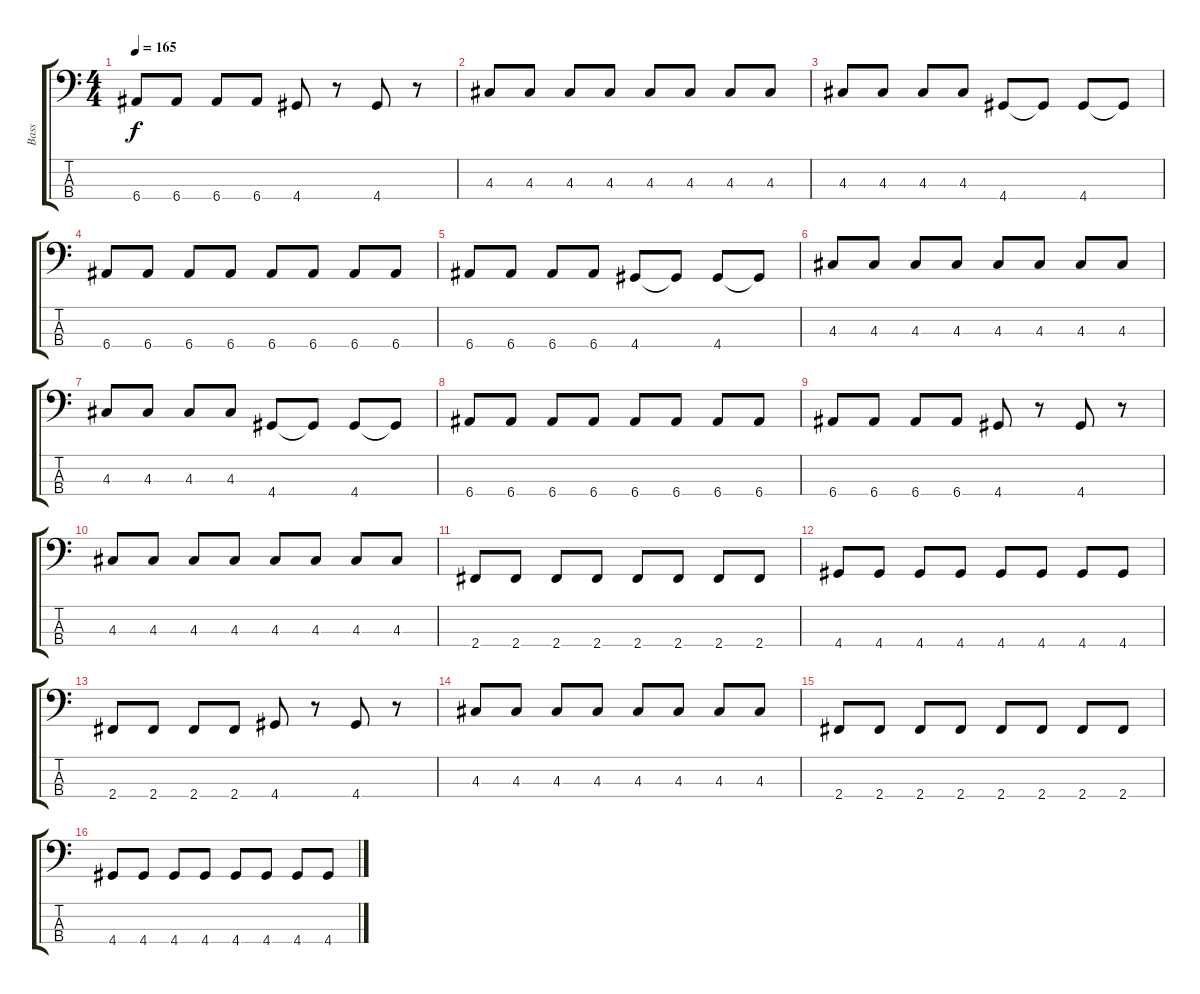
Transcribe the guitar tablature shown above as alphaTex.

\track ("Bass" "Bass") {instrument electricbassfinger}
\staff {score tabs}
\tuning (G2 D2 A1 E1) {hide}
\ts (4 4)
\tempo 165
\clef f4
\ks c
6.4.8{dy f} 6.4.8 6.4.8 6.4.8 4.4.8 r.8 4.4.8 r.8 |
4.3.8 4.3.8 4.3.8 4.3.8 4.3.8 4.3.8 4.3.8 4.3.8 |
4.3.8 4.3.8 4.3.8 4.3.8 4.4.8 4.4{t}.8 4.4.8 4.4{t}.8 |
6.4.8 6.4.8 6.4.8 6.4.8 6.4.8 6.4.8 6.4.8 6.4.8 |
6.4.8 6.4.8 6.4.8 6.4.8 4.4.8 4.4{t}.8 4.4.8 4.4{t}.8 |
4.3.8 4.3.8 4.3.8 4.3.8 4.3.8 4.3.8 4.3.8 4.3.8 |
4.3.8 4.3.8 4.3.8 4.3.8 4.4.8 4.4{t}.8 4.4.8 4.4{t}.8 |
6.4.8 6.4.8 6.4.8 6.4.8 6.4.8 6.4.8 6.4.8 6.4.8 |
6.4.8 6.4.8 6.4.8 6.4.8 4.4.8 r.8 4.4.8 r.8 |
4.3.8 4.3.8 4.3.8 4.3.8 4.3.8 4.3.8 4.3.8 4.3.8 |
2.4.8 2.4.8 2.4.8 2.4.8 2.4.8 2.4.8 2.4.8 2.4.8 |
4.4.8 4.4.8 4.4.8 4.4.8 4.4.8 4.4.8 4.4.8 4.4.8 |
2.4.8 2.4.8 2.4.8 2.4.8 4.4.8 r.8 4.4.8 r.8 |
4.3.8 4.3.8 4.3.8 4.3.8 4.3.8 4.3.8 4.3.8 4.3.8 |
2.4.8 2.4.8 2.4.8 2.4.8 2.4.8 2.4.8 2.4.8 2.4.8 |
4.4.8 4.4.8 4.4.8 4.4.8 4.4.8 4.4.8 4.4.8 4.4.8
